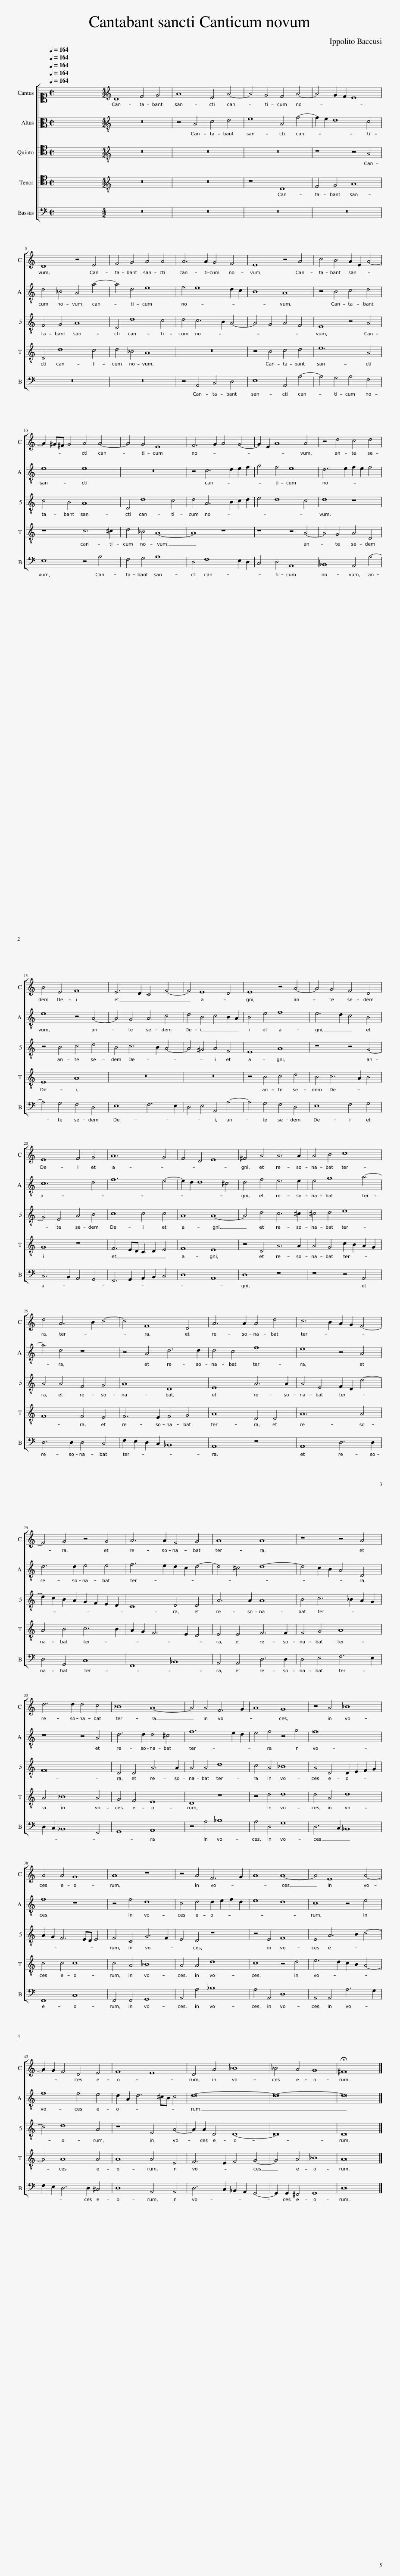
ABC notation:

X:1
%%score [ 1 2 [ 3 4 ] 5 ]
L:1/8
Q:1/4=164
M:2/2
I:linebreak $
K:C
V:1 alto1
V:2 alto
V:3 tenor
V:4 tenor
V:5 bass
V:1
 x8 | x8 |[M:4/2][K:treble] D8 F4 G4 | A8 E4 A4- | A4 G4 F4 A4- | %5
 A4 G2 F2 E8 |$ D8 z4 E4 | F4 G4 A4 A4 | A6 A2 G4 F4 | E8 z4 A4 | %10
 c4 B4 A2 E2 A4- |$ A2 ^G^F G4 A4 A4- | A4 G4 E8 | F6 G2 A4 G4- | G2 E2 A8 A4 | %15
 z4 d4 c4 d4 |$ B4 E4 F8 | E6 D2 C4 F4- | F4 E8 D4 | E8 z4 A4- | %20
 A4 G4 F4 D4 |$ E8 F4 G4 | A12 G4 | F4 D4 E8 | ^F4 A4 A6 A2 | %25
 A4 B4 c8 |$ d4 A6 B2 c4- | c4 F8 D4 | A6 A2 A4 d4 | c6 B2 A2 G2 F4- |$ %30
 F4 G4 z4 G4 | A6 A2 F4 G4 | A8 A8 | z8 z4 A4 |$ d6 d2 d4 c4 | %35
 _B8 A8- | A4 A4 F6 G2 | A8 G8 | z4 A4 _B8 |$ A4 A4 G8 | %40
 A8 z8 | z4 A4 F6 G2 | A8 A8- | A4 E8 A4- |$ A2 G2 F4 D4 E4 | %45
 F8 E8 | D4 A4 _B8 | _B4 A4 G8 | !fermata!^F16 |] %49
V:2
 x8 | x8 |[M:4/2][K:treble-8] z16 | z4 A4 c4 d4 | e8 A4 f4- | %5
 f2 e2 d8 c4 |$ d4 _B4 A4 a4- | a4 d4 e8 | f4 e8 d2 c2 | B8 A8 | %10
 z4 B4 c4 d4 |$ e8 e8 | z16 | z4 c6 d2 e2 f2 | g4 f4 e8 | %15
 d6 e2 f2 e2 f4 |$ e8 z4 A4- | A4 G4 A4 c4 | d4 B4 c4 B2 A2 | B4 e4 f8 | %20
 e6 d2 c4 B4 |$ c12 d4 | f12 e4- | e2 d2 d8 ^c4 | d4 f4 e6 e2 | %25
 e4 g8 a4- |$ a4 d4 z8 | z4 A4 d6 d2 | d4 c4 f8 | e8 z4 A4 |$ %30
 d6 d2 e4 e4 | f6 e2 d2 c2 d4- | d4 ^c4 d8- | d4 c2 B2 A4 D4 |$ z8 z4 A4 | %35
 d6 d2 d4 ^c4 | f12 e2 d2 | e4 f4 z4 g4 | f16 |$ f8 z8 | %40
 z4 f4 d8 | c4 d4 d2 e2 f2 d2 | e8 d8 | c8 z4 e4 |$ f8 f4 e4 | %45
 d2 A2 d6 ^cB c4 | d16- | d16- | d16 |] %49
V:3
 x8 | x8 |[M:4/2][K:treble-8] z16 | z16 | z16 | %5
 z8 z4 A4 |$ F4 G4 A8 | D4 d8 c4 | d4 c6 B2 A4- | A4 G4 A4 F4 | %10
 E8 z4 A4 |$ c4 B4 A8 | D4 d8 c4 | d4 A6 B2 c2 d2 | e4 d8 c4 | %15
 d8 z8 |$ z4 B4 c4 d4 | B4 c6 B2 A4- | A4 ^G4 A4 F4 | E8 A8 | %20
 z8 z4 G4- |$ G4 E4 A4 B4 | c8 c4 c4 | A8 A8- | A4 d4 c6 ^c2 | %25
 ^c4 d4 e8 |$ A4 A4 F4 G4 | A8 D8 | E8 A6 A2 | A4 E4 F2 D2 d4- |$ %30
 d2 c2 B2 A2 G2 F2 E2 D2 | C8 D4 D4 | A6 A2 A8 | B4 c6 _B2 A2 G2 |$ F16 | %35
 D4 D4 A6 A2 | A4 A4 d8 | c4 A4 _B8 | A4 D4 D2 E2 F2 G2 |$ A2 G2 F6 ED E4 | %40
 F4 C4 G6 F2 | E4 D4 z8 | z4 E4 F8 | E4 A6 B2 c4- |$ c4 d8 A4 | %45
 z8 E4 A4- | A2 A2 D4 D8- | D16 | D16 |] %49
V:4
 x8 | x8 |[M:4/2][K:treble-8] z16 | z16 | z8 D8 | %5
 F4 G4 A8 |$ D4 d8 c4 | d4 _B4 A8 | z16 | z4 B4 c4 d4 | %10
 e12 A4 |$ z8 c6 ^c2 | d4 _B4 A8- | A8 z8 | z8 z4 A4- | %15
 A4 G4 A4 D4 |$ E8 A8 | z16 | z16 | z4 B4 c4 d4 | %20
 B4 c6 A2 B4 |$ G8 z8 | F6 ED C2 D2 E4 | F8 E8 | z4 D4 A6 A2 | %25
 A4 G4 c2 B2 A2 G2 |$ F8 F4 E4 | F6 E2 F4 G4 | A8 D4 D4 | A12 A4 |$ %30
 A4 B4 c6 B2 | A2 G2 F6 E2 D4 | E4 E4 F6 F2 | F4 G4 A8 |$ A4 _B8 A4 | %35
 G4 F4 E8 | D8 z8 | z4 d4 d8 | d4 A4 d8 |$ c4 c4 c8 | %40
 c4 A4 _B8 | A4 A4 d8 | c8 z4 d4 | e6 d2 c2 B2 A4- |$ A4 A8 A4 | %45
 A8 A4 E4 | F6 E2 F4 G4- | G4 A4 _B8 | A16 |] %49
V:5
 x8 | x8 |[M:4/2] z16 | z16 | z16 | %5
 z16 |$ z16 | z16 | z4 A,,4 C,4 D,4 | E,8 A,,4 A,4- | %10
 A,4 G,4 A,4 F,4 |$ E,8 z4 A,4 | F,4 G,4 A,8 | D,4 F,8 E,2 D,2 | C,4 D,4 A,,8 | %15
 _B,,8 A,,4 A,4- |$ A,4 G,4 F,4 D,4 | E,8 F,6 E,2 | D,4 E,4 A,,4 A,4- | A,4 G,4 F,4 D,4 | %20
 E,8 F,4 G,4 |$ C,6 B,,2 A,,4 G,,4 | F,,6 G,,2 A,,2 B,,2 C,4 | D,8 A,,8 | D,8 z8 | %25
 z8 z4 A,,4 |$ D,6 D,2 D,4 C,4 | F,2 E,2 D,2 C,2 _B,,8 | A,,8 z8 | A,,8 D,6 D,2 |$ %30
 D,4 G,,4 C,8 | F,,8 _B,,8 | A,,4 A,,4 D,6 D,2 | D,4 E,4 F,6 E,2 |$ D,2 C,2 _B,,8 F,,4 | %35
 G,,8 A,,8 | z4 A,4 _B,8 | A,4 D,4 G,8 | D,6 C,2 _B,,8 |$ F,,8 C,8 | %40
 F,,4 F,,4 G,,8 | A,,4 A,4 _B,8 | A,4 A,,4 D,8 | A,,4 A,,4 A,6 G,2 |$ F,2 E,2 D,6 D,2 ^C,4 | %45
 D,8 A,,4 A,,4 | D,6 C,2 _B,,2 A,,2 G,,4- | G,,2 G,,2 ^F,,4 G,,8 | D,16 |] %49
